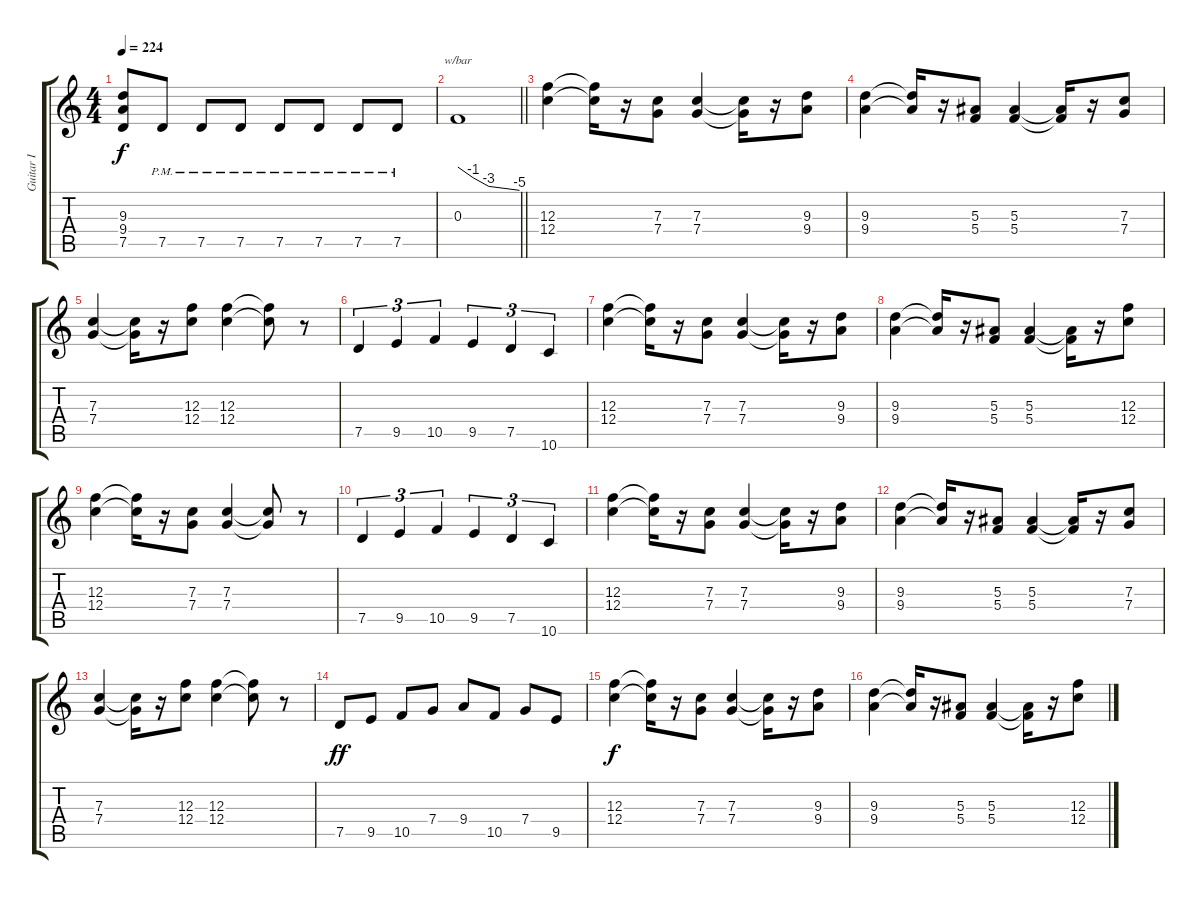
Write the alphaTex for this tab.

\track ("Guitar I" "Guitar I") {instrument overdrivenguitar}
\staff {score tabs}
\tuning (D4 A3 F3 C3 G2 D2) {hide}
\ts (4 4)
\tempo 224
\clef g2
\ks c
(9.3{t} 9.4{t} 7.5{t}).8{dy f} 7.5{pm}.8 7.5{pm}.8 7.5{pm}.8 7.5{pm}.8 7.5{pm}.8 7.5{pm}.8 7.5{pm}.8 |
\barLineRight lightlight
0.3.1{tbe (custom default 0 0 15 -4 30 -12 60 -20)} |
(12.3 12.4).4 (12.3{t} 12.4{t}).16 r.16 (7.3 7.4).8 (7.3 7.4).4 (7.3{t} 7.4{t}).16 r.16 (9.3 9.4).8 |
(9.3 9.4).4 (9.3{t} 9.4{t}).16 r.16 (5.3 5.4).8 (5.3 5.4).4 (5.3{t} 5.4{t}).16 r.16 (7.3 7.4).8 |
(7.3 7.4).4 (7.3{t} 7.4{t}).16 r.16 (12.3 12.4).8 (12.3 12.4).4 (12.3{t} 12.4{t}).8 r.8 |
7.5.4{tu (3 2)} 9.5.4{tu (3 2)} 10.5.4{tu (3 2)} 9.5.4{tu (3 2)} 7.5.4{tu (3 2)} 10.6.4{tu (3 2)} |
(12.3 12.4).4 (12.3{t} 12.4{t}).16 r.16 (7.3 7.4).8 (7.3 7.4).4 (7.3{t} 7.4{t}).16 r.16 (9.3 9.4).8 |
(9.3 9.4).4 (9.3{t} 9.4{t}).16 r.16 (5.3 5.4).8 (5.3 5.4).4 (5.3{t} 5.4{t}).16 r.16 (12.3 12.4).8 |
(12.3 12.4).4 (12.3{t} 12.4{t}).16 r.16 (7.3 7.4).8 (7.3 7.4).4 (7.3{t} 7.4{t}).8 r.8 |
7.5.4{tu (3 2)} 9.5.4{tu (3 2)} 10.5.4{tu (3 2)} 9.5.4{tu (3 2)} 7.5.4{tu (3 2)} 10.6.4{tu (3 2)} |
(12.3 12.4).4 (12.3{t} 12.4{t}).16 r.16 (7.3 7.4).8 (7.3 7.4).4 (7.3{t} 7.4{t}).16 r.16 (9.3 9.4).8 |
(9.3 9.4).4 (9.3{t} 9.4{t}).16 r.16 (5.3 5.4).8 (5.3 5.4).4 (5.3{t} 5.4{t}).16 r.16 (7.3 7.4).8 |
(7.3 7.4).4 (7.3{t} 7.4{t}).16 r.16 (12.3 12.4).8 (12.3 12.4).4 (12.3{t} 12.4{t}).8 r.8 |
7.5.8{dy ff} 9.5.8 10.5.8 7.4.8 9.4.8 10.5.8 7.4.8 9.5.8 |
(12.3 12.4).4{dy f} (12.3{t} 12.4{t}).16 r.16 (7.3 7.4).8 (7.3 7.4).4 (7.3{t} 7.4{t}).16 r.16 (9.3 9.4).8 |
(9.3 9.4).4 (9.3{t} 9.4{t}).16 r.16 (5.3 5.4).8 (5.3 5.4).4 (5.3{t} 5.4{t}).16 r.16 (12.3 12.4).8
